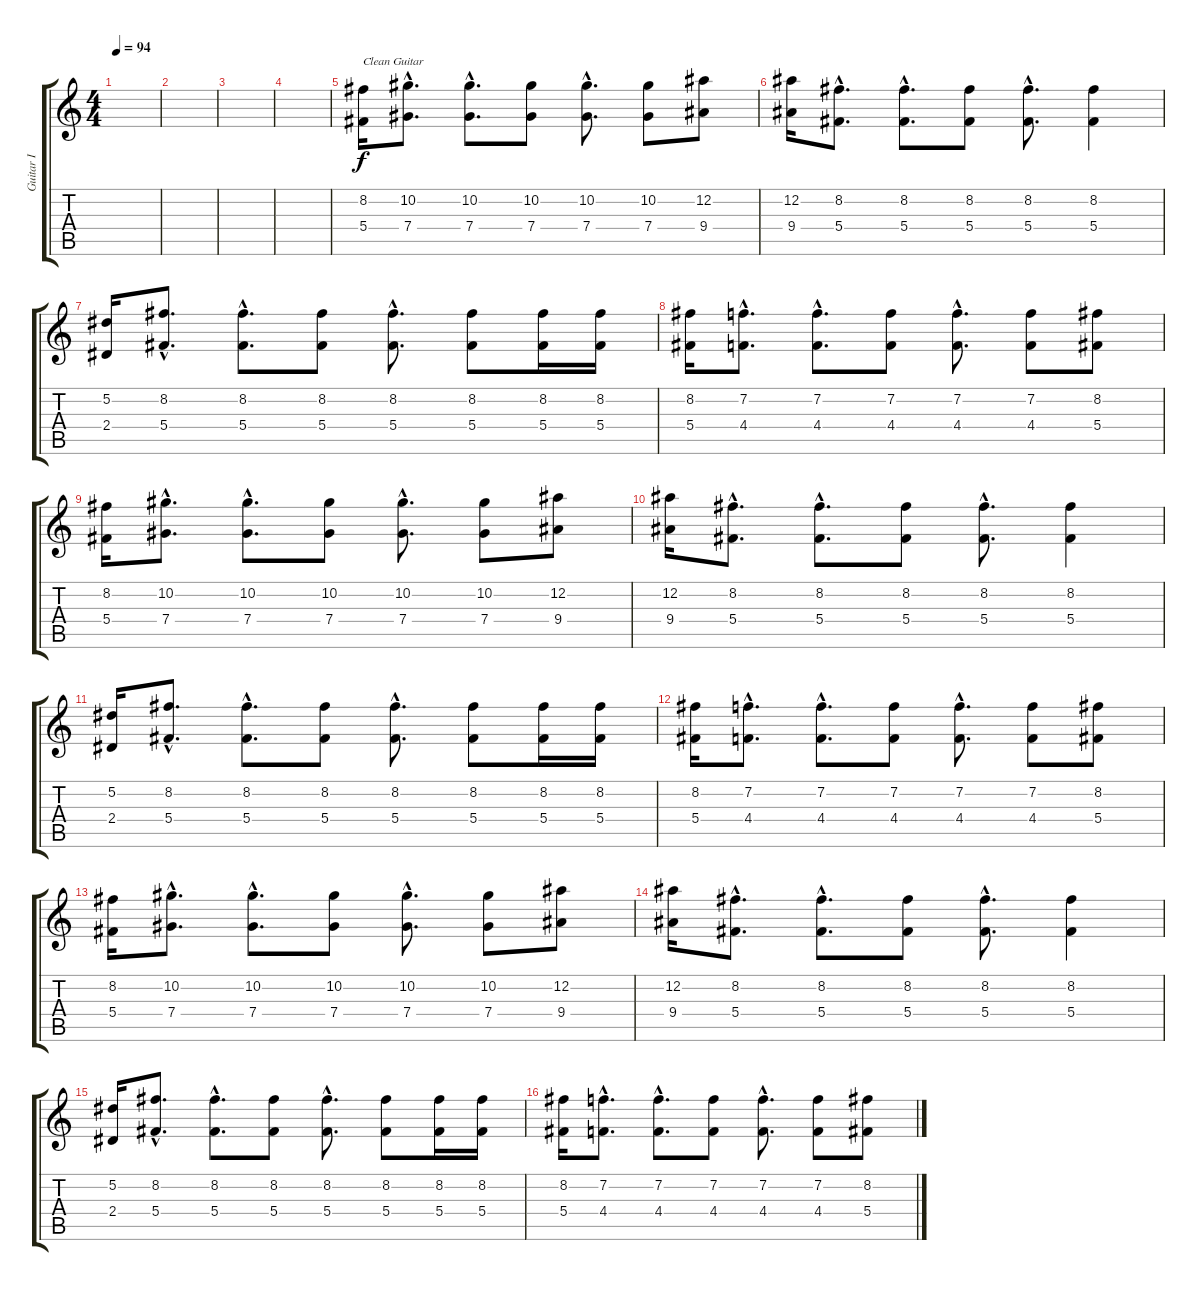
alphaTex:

\track ("Guitar I" "Guitar I") {instrument electricguitarjazz}
\staff {score tabs}
\tuning (Eb4 Bb3 Gb3 Db3 Ab2 Db2) {hide}
\ts (4 4)
\tempo 94
\clef g2
\ks c
|
|
|
|
(8.2 5.4).16{txt "Clean Guitar"} (10.2{hac} 7.4{hac}).8{d} (10.2{hac} 7.4{hac}).8{d} (10.2 7.4).8 (10.2{hac} 7.4{hac}).8{d} (10.2 7.4).8 (12.2 9.4).8 |
(12.2 9.4).16 (8.2{hac} 5.4{hac}).8{d} (8.2{hac} 5.4{hac}).8{d} (8.2 5.4).8 (8.2{hac} 5.4{hac}).8{d} (8.2 5.4).4 |
(5.2 2.4).16 (8.2{hac} 5.4{hac}).8{d} (8.2{hac} 5.4{hac}).8{d} (8.2 5.4).8 (8.2{hac} 5.4{hac}).8{d} (8.2 5.4).8 (8.2 5.4).16 (8.2 5.4).16 |
(8.2 5.4).16 (7.2{hac} 4.4{hac}).8{d} (7.2{hac} 4.4{hac}).8{d} (7.2 4.4).8 (7.2{hac} 4.4{hac}).8{d} (7.2 4.4).8 (8.2 5.4).8 |
(8.2 5.4).16 (10.2{hac} 7.4{hac}).8{d} (10.2{hac} 7.4{hac}).8{d} (10.2 7.4).8 (10.2{hac} 7.4{hac}).8{d} (10.2 7.4).8 (12.2 9.4).8 |
(12.2 9.4).16 (8.2{hac} 5.4{hac}).8{d} (8.2{hac} 5.4{hac}).8{d} (8.2 5.4).8 (8.2{hac} 5.4{hac}).8{d} (8.2 5.4).4 |
(5.2 2.4).16 (8.2{hac} 5.4{hac}).8{d} (8.2{hac} 5.4{hac}).8{d} (8.2 5.4).8 (8.2{hac} 5.4{hac}).8{d} (8.2 5.4).8 (8.2 5.4).16 (8.2 5.4).16 |
(8.2 5.4).16 (7.2{hac} 4.4{hac}).8{d} (7.2{hac} 4.4{hac}).8{d} (7.2 4.4).8 (7.2{hac} 4.4{hac}).8{d} (7.2 4.4).8 (8.2 5.4).8 |
(8.2 5.4).16{volume 11} (10.2{hac} 7.4{hac}).8{d} (10.2{hac} 7.4{hac}).8{d} (10.2 7.4).8 (10.2{hac} 7.4{hac}).8{d} (10.2 7.4).8 (12.2 9.4).8 |
(12.2 9.4).16 (8.2{hac} 5.4{hac}).8{d} (8.2{hac} 5.4{hac}).8{d} (8.2 5.4).8 (8.2{hac} 5.4{hac}).8{d} (8.2 5.4).4 |
(5.2 2.4).16 (8.2{hac} 5.4{hac}).8{d} (8.2{hac} 5.4{hac}).8{d} (8.2 5.4).8 (8.2{hac} 5.4{hac}).8{d} (8.2 5.4).8 (8.2 5.4).16 (8.2 5.4).16 |
(8.2 5.4).16 (7.2{hac} 4.4{hac}).8{d} (7.2{hac} 4.4{hac}).8{d} (7.2 4.4).8 (7.2{hac} 4.4{hac}).8{d} (7.2 4.4).8 (8.2 5.4).8
